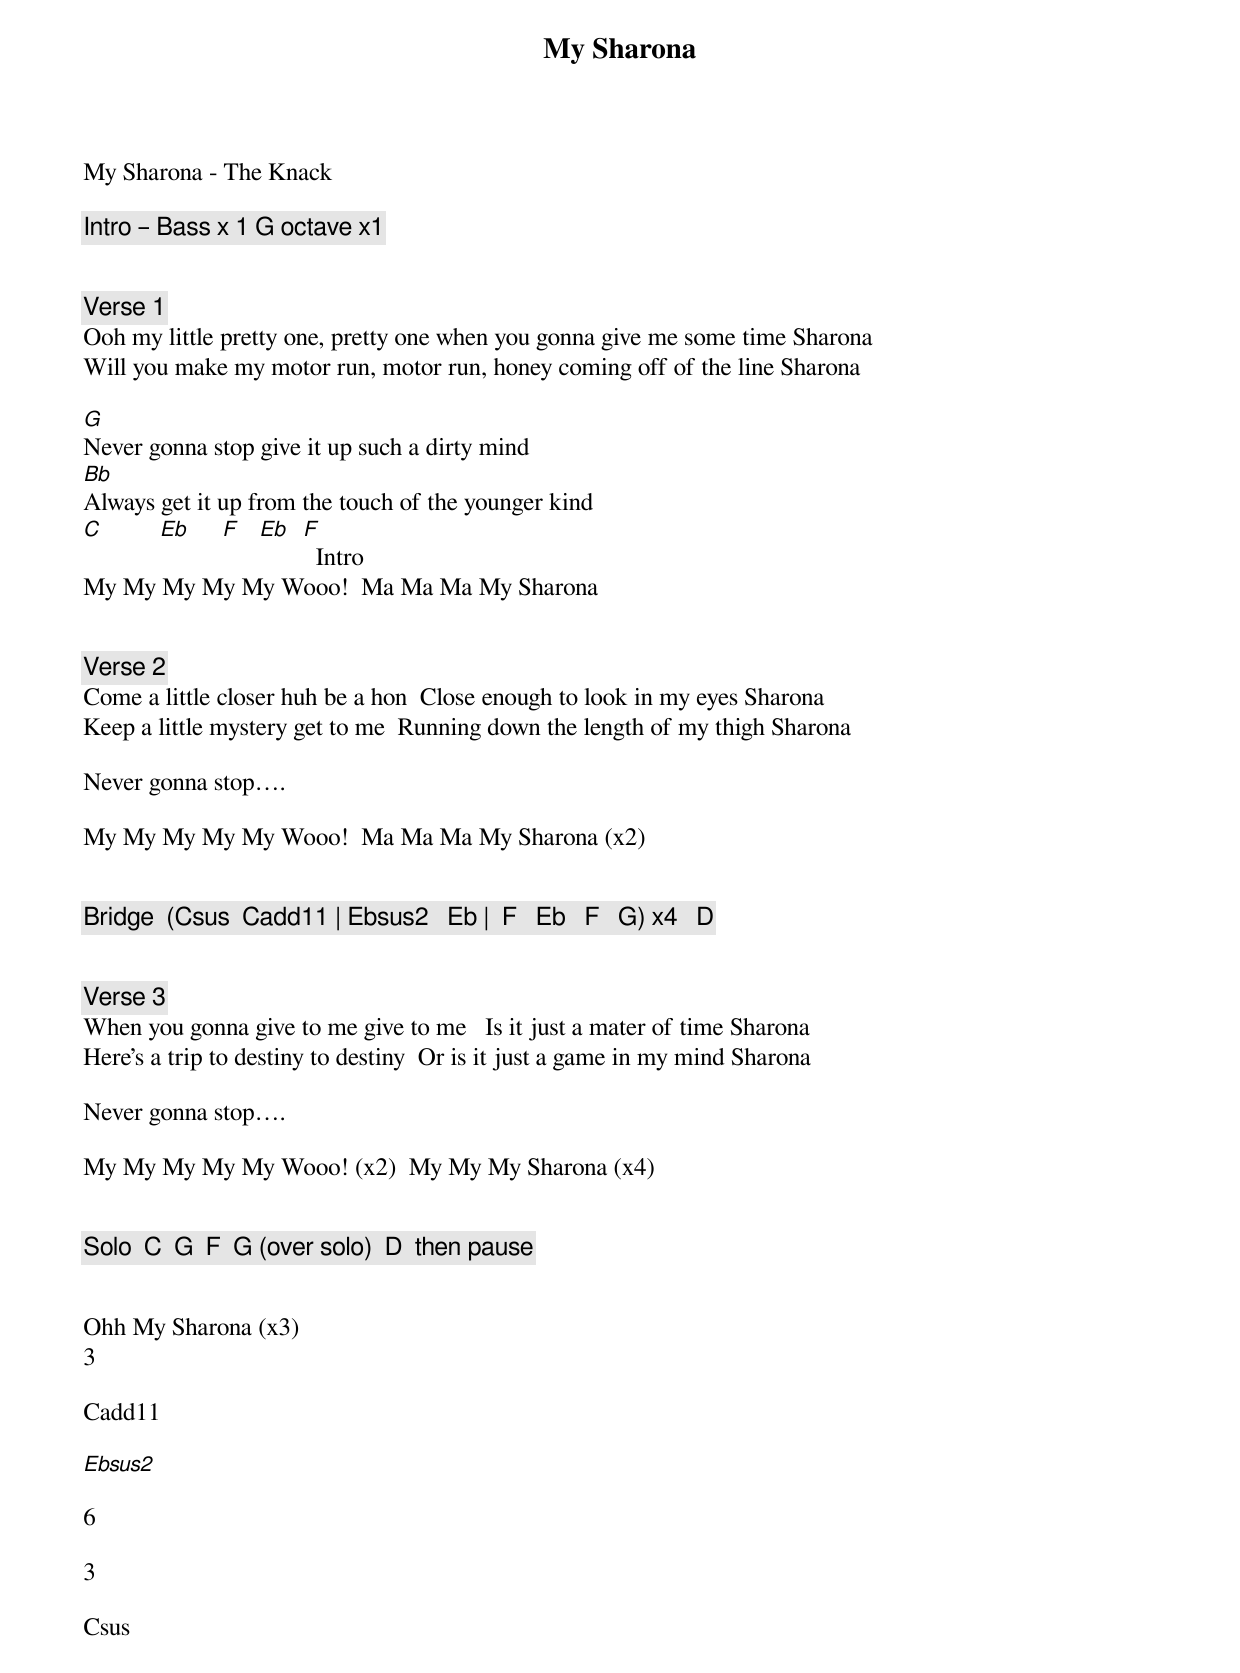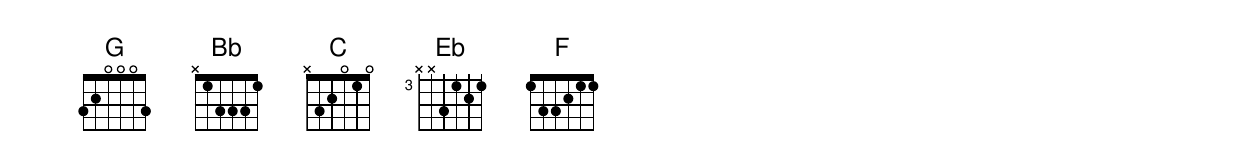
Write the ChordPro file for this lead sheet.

{title: My Sharona}
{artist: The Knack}
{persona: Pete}
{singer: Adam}
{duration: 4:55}
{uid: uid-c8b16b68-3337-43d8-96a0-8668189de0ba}
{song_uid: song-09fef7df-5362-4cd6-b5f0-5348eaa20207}



My Sharona - The Knack

{comment: Intro – Bass x 1 G octave x1}


{comment: Verse 1}
Ooh my little pretty one, pretty one when you gonna give me some time Sharona
Will you make my motor run, motor run, honey coming off of the line Sharona

[G]
Never gonna stop give it up such a dirty mind
[Bb]
Always get it up from the touch of the younger kind
[C]         [Eb]     [F]   [Eb]  [F]		Intro
My My My My My Wooo!  Ma Ma Ma My Sharona


{comment: Verse 2}
Come a little closer huh be a hon  Close enough to look in my eyes Sharona
Keep a little mystery get to me  Running down the length of my thigh Sharona

Never gonna stop….

My My My My My Wooo!  Ma Ma Ma My Sharona (x2)


{comment: Bridge  (Csus  Cadd11 | Ebsus2   Eb |  F   Eb   F   G) x4   D}


{comment: Verse 3}
When you gonna give to me give to me   Is it just a mater of time Sharona
Here's a trip to destiny to destiny  Or is it just a game in my mind Sharona

Never gonna stop….

My My My My My Wooo! (x2)  My My My Sharona (x4)


{comment: Solo  C  G  F  G (over solo)  D  then pause}


Ohh My Sharona (x3)
3

Cadd11

[Ebsus2]

6

3

Csus
